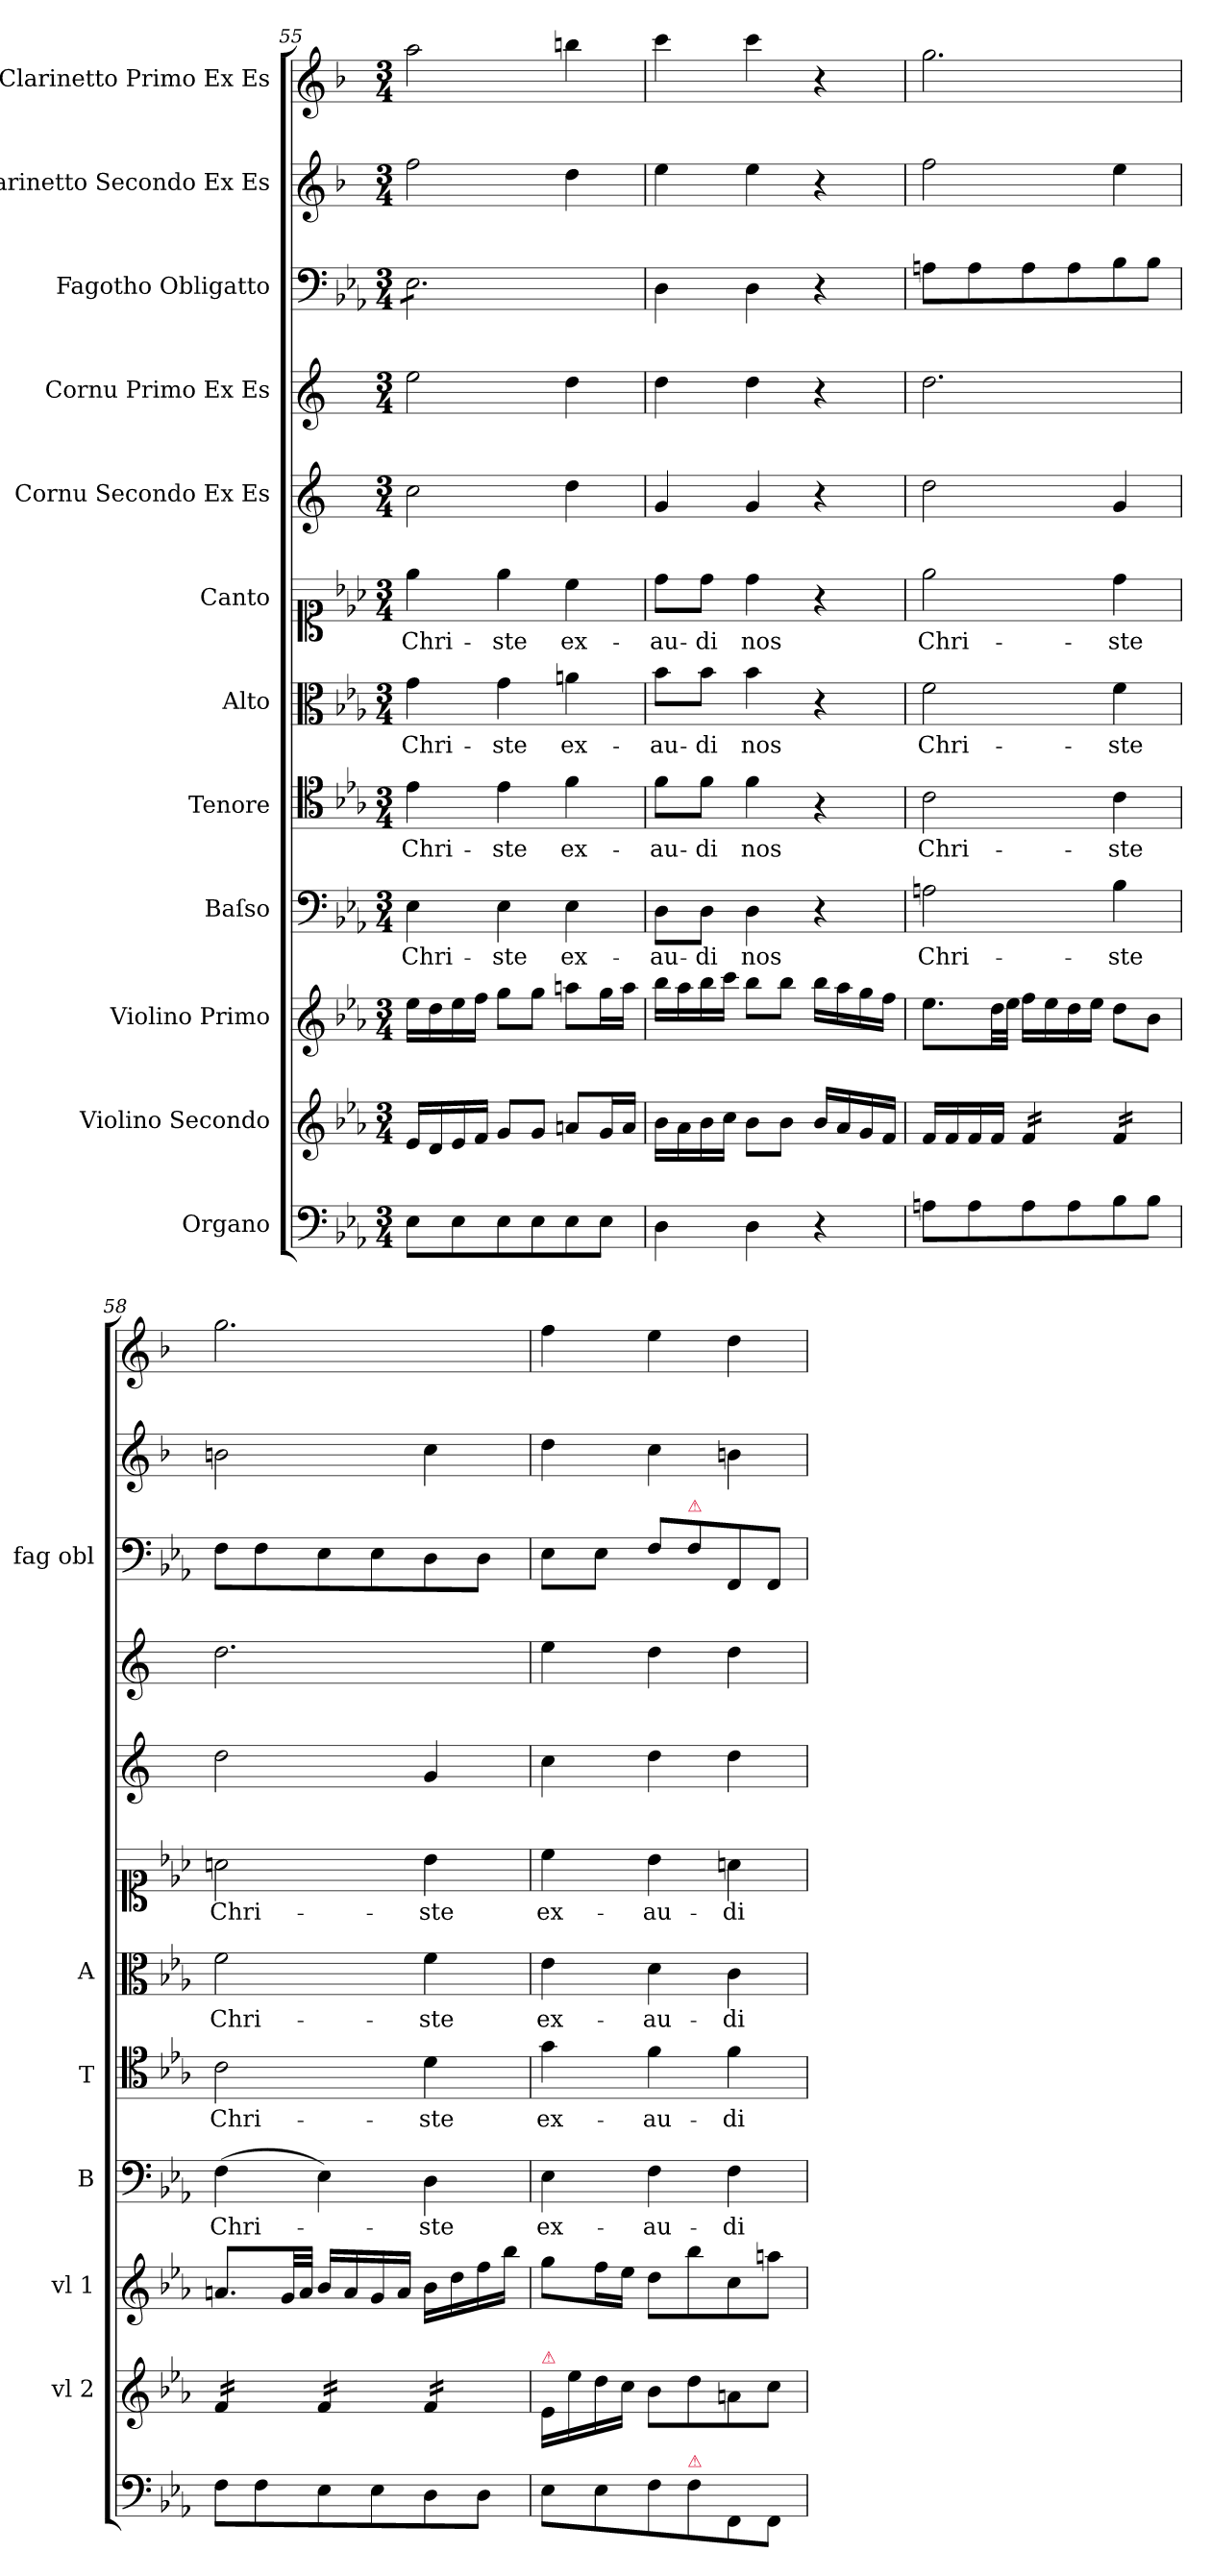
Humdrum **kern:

**kern	**kern	**kern	**kern	**text	**kern	**text	**kern	**text	**kern	**text	**kern	**kern	**kern	**kern	**kern
*part12	*part11	*part10	*part9	*part9	*part8	*part8	*part7	*part7	*part6	*part6	*part5	*part4	*part3	*part2	*part1
*staff12	*staff11	*staff10	*staff9	*staff9	*staff8	*staff8	*staff7	*staff7	*staff6	*staff6	*staff5	*staff4	*staff3	*staff2	*staff1
*I"Organo	*I"Violino Secondo	*I"Violino Primo	*I"Baſso	*	*I"Tenore	*	*I"Alto	*	*I"Canto	*	*I"Cornu Secondo Ex Es	*I"Cornu Primo Ex Es	*I"Fagotho Obligatto	*I"Clarinetto Secondo Ex Es	*I"Clarinetto Primo Ex Es
*	*I'vl 2	*I'vl 1	*I'B	*	*I'T	*	*I'A	*	*	*	*	*	*I'fag obl	*	*
*clefF4	*clefG2	*clefG2	*clefF4	*	*clefC4	*	*clefC3	*	*clefC1	*	*clefG2	*clefG2	*clefF4	*clefG2	*clefG2
*	*	*	*	*	*	*	*	*	*	*	*ITrd-2c-3	*ITrd-2c-3	*	*ITrd1c2	*ITrd1c2
*k[b-e-a-]	*k[b-e-a-]	*k[b-e-a-]	*k[b-e-a-]	*	*k[b-e-a-]	*	*k[b-e-a-]	*	*k[b-e-a-]	*	*k[b-e-a-]	*k[b-e-a-]	*k[b-e-a-]	*k[b-e-a-]	*k[b-e-a-]
*M3/4	*M3/4	*M3/4	*M3/4	*	*M3/4	*	*M3/4	*	*M3/4	*	*M3/4	*M3/4	*M3/4	*M3/4	*M3/4
=55	=55	=55	=55	=55	=55	=55	=55	=55	=55	=55	=55	=55	=55	=55	=55
*	*	*	*	*	*	*	*	*	*	*	*	*	*tremolo	*	*
8E-\L	16e-/LL	16ee-\LL	4E-\	Chri-	4e-\	Chri-	4g\	Chri-	4ee-\	Chri-	2ee-\	2gg\	8E-\L	2ee-\	2gg\
.	16d/	16dd\	.	.	.	.	.	.	.	.	.	.	.	.	.
8E-\	16e-/	16ee-\	.	.	.	.	.	.	.	.	.	.	8E-\	.	.
.	16f/JJ	16ff\JJ	.	.	.	.	.	.	.	.	.	.	.	.	.
8E-\	8g/L	8gg\L	4E-\	-ste	4e-\	-ste	4g\	-ste	4ee-\	-ste	.	.	8E-\	.	.
8E-\	8g/J	8gg\J	.	.	.	.	.	.	.	.	.	.	8E-\	.	.
8E-\	8an/L	8aan\L	4E-\	ex-	4f\	ex-	4an\	ex-	4cc\	ex-	4ff\	4ff\	8E-\	4cc\	4aan\
8E-\J	16g/L	16gg\L	.	.	.	.	.	.	.	.	.	.	8E-\J	.	.
*	*	*	*	*	*	*	*	*	*	*	*	*	*Xtremolo	*	*
.	16a/JJ	16aa\JJ	.	.	.	.	.	.	.	.	.	.	.	.	.
=56	=56	=56	=56	=56	=56	=56	=56	=56	=56	=56	=56	=56	=56	=56	=56
4D\	16b-\LL	16bb-\LL	8D\L	-au-	8f\L	-au-	8b-\L	-au-	8dd\L	-au-	4b-/	4ff\	4D\	4dd\	4bb-\
.	16a-\	16aa-\	.	.	.	.	.	.	.	.	.	.	.	.	.
.	16b-\	16bb-\	8D\J	-di	8f\J	-di	8b-\J	-di	8dd\J	-di	.	.	.	.	.
.	16cc\JJ	16ccc\JJ	.	.	.	.	.	.	.	.	.	.	.	.	.
4D\	8b-\L	8bb-\L	4D\	nos	4f\	nos	4b-\	nos	4dd\	nos	4b-/	4ff\	4D\	4dd\	4bb-\
.	8b-\J	8bb-\J	.	.	.	.	.	.	.	.	.	.	.	.	.
4r	16b-/LL	16bb-\LL	4r	.	4r	.	4r	.	4r	.	4r	4r	4r	4r	4r
.	16a-/	16aa-\	.	.	.	.	.	.	.	.	.	.	.	.	.
.	16g/	16gg\	.	.	.	.	.	.	.	.	.	.	.	.	.
.	16f/JJ	16ff\JJ	.	.	.	.	.	.	.	.	.	.	.	.	.
=57	=57	=57	=57	=57	=57	=57	=57	=57	=57	=57	=57	=57	=57	=57	=57
8An\L	16f/LL	8.ee-\L	2An\	Chri-	2c\	Chri-	2f\	Chri-	2ee-\	Chri-	2ff\	2.ff\	8An\L	2ee-\	2.ff\
.	16f/	.	.	.	.	.	.	.	.	.	.	.	.	.	.
8A\	16f/	.	.	.	.	.	.	.	.	.	.	.	8A\	.	.
.	16f/JJ	32dd\LL	.	.	.	.	.	.	.	.	.	.	.	.	.
.	.	32ee-\JJJ	.	.	.	.	.	.	.	.	.	.	.	.	.
*	*tremolo	*	*	*	*	*	*	*	*	*	*	*	*	*	*
8A\	16f/LL	16ff\LL	.	.	.	.	.	.	.	.	.	.	8A\	.	.
.	16f/	16ee-\	.	.	.	.	.	.	.	.	.	.	.	.	.
8A\	16f/	16dd\	.	.	.	.	.	.	.	.	.	.	8A\	.	.
.	16f/JJ	16ee-\JJ	.	.	.	.	.	.	.	.	.	.	.	.	.
8B-\	16f/LL	8dd\L	4B-\	-ste	4c\	-ste	4f\	-ste	4dd\	-ste	4b-/	.	8B-\	4dd\	.
.	16f/	.	.	.	.	.	.	.	.	.	.	.	.	.	.
8B-\J	16f/	8b-\J	.	.	.	.	.	.	.	.	.	.	8B-\J	.	.
.	16f/JJ	.	.	.	.	.	.	.	.	.	.	.	.	.	.
=58	=58	=58	=58	=58	=58	=58	=58	=58	=58	=58	=58	=58	=58	=58	=58
!	!	!	!	!LO:LY:i	!	!LO:LY:i	!	!LO:LY:i	!	!LO:LY:i	!	!	!	!	!
8F\L	16f/LL	8.an/L	(4F\	Chri-	2c\	Chri-	2f\	Chri-	2an\	Chri-	2ff\	2.ff\	8F\L	2an\	2.ff\
.	16f/	.	.	.	.	.	.	.	.	.	.	.	.	.	.
8F\	16f/	.	.	.	.	.	.	.	.	.	.	.	8F\	.	.
.	16f/JJ	32g/LL	.	.	.	.	.	.	.	.	.	.	.	.	.
.	.	32a/JJJ	.	.	.	.	.	.	.	.	.	.	.	.	.
8E-\	16f/LL	16b-/LL	4E-\)	.	.	.	.	.	.	.	.	.	8E-\	.	.
.	16f/	16a/	.	.	.	.	.	.	.	.	.	.	.	.	.
8E-\	16f/	16g/	.	.	.	.	.	.	.	.	.	.	8E-\	.	.
.	16f/JJ	16a/JJ	.	.	.	.	.	.	.	.	.	.	.	.	.
!	!	!	!	!LO:LY:i	!	!LO:LY:i	!	!LO:LY:i	!	!LO:LY:i	!	!	!	!	!
8D\	16f/LL	16b-\LL	4D\	-ste	4d\	-ste	4f\	-ste	4b-\	-ste	4b-/	.	8D\	4b-\	.
.	16f/	16dd\	.	.	.	.	.	.	.	.	.	.	.	.	.
8D\J	16f/	16ff\	.	.	.	.	.	.	.	.	.	.	8D\J	.	.
.	16f/JJ	16bb-\JJ	.	.	.	.	.	.	.	.	.	.	.	.	.
*	*Xtremolo	*	*	*	*	*	*	*	*	*	*	*	*	*	*
=59	=59	=59	=59	=59	=59	=59	=59	=59	=59	=59	=59	=59	=59	=59	=59
!	!LO:TX:a:color=crimson:t=⚠	!	!	!	!	!	!	!	!	!	!	!	!	!	!
8E-\L	16e-/LL	8gg\L	4E-\	ex-	4g\	ex-	4e-\	ex-	4cc\	ex-	4ee-\	4gg\	8E-\L	4cc\	4ee-\
.	16ee-\	.	.	.	.	.	.	.	.	.	.	.	.	.	.
8E-\	16dd\	16ff\L	.	.	.	.	.	.	.	.	.	.	8E-\J	.	.
.	16cc\JJ	16ee-\JJ	.	.	.	.	.	.	.	.	.	.	.	.	.
8F\	8b-\L	8dd\L	4F\	-au-	4f\	-au-	4d\	-au-	4b-\	-au-	4ff\	4ff\	8F\L	4b-\	4dd\
!	!	!	!	!	!	!	!	!	!	!	!	!	!LO:TX:a:color=crimson:t=⚠	!	!
!LO:TX:a:color=crimson:t=⚠	!	!	!	!	!	!	!	!	!	!	!	!	!	!	!
8F\	8dd\	8bb-\	.	.	.	.	.	.	.	.	.	.	8F\	.	.
8FF/	8an\	8cc\	4F\	-di	4f\	-di	4c\	-di	4an\	-di	4ff\	4ff\	8FF/	4an\	4cc\
8FF/J	8cc\J	8aan\J	.	.	.	.	.	.	.	.	.	.	8FF/J	.	.
=	=	=	=	=	=	=	=	=	=	=	=	=	=	=	=
*-	*-	*-	*-	*-	*-	*-	*-	*-	*-	*-	*-	*-	*-	*-	*-
